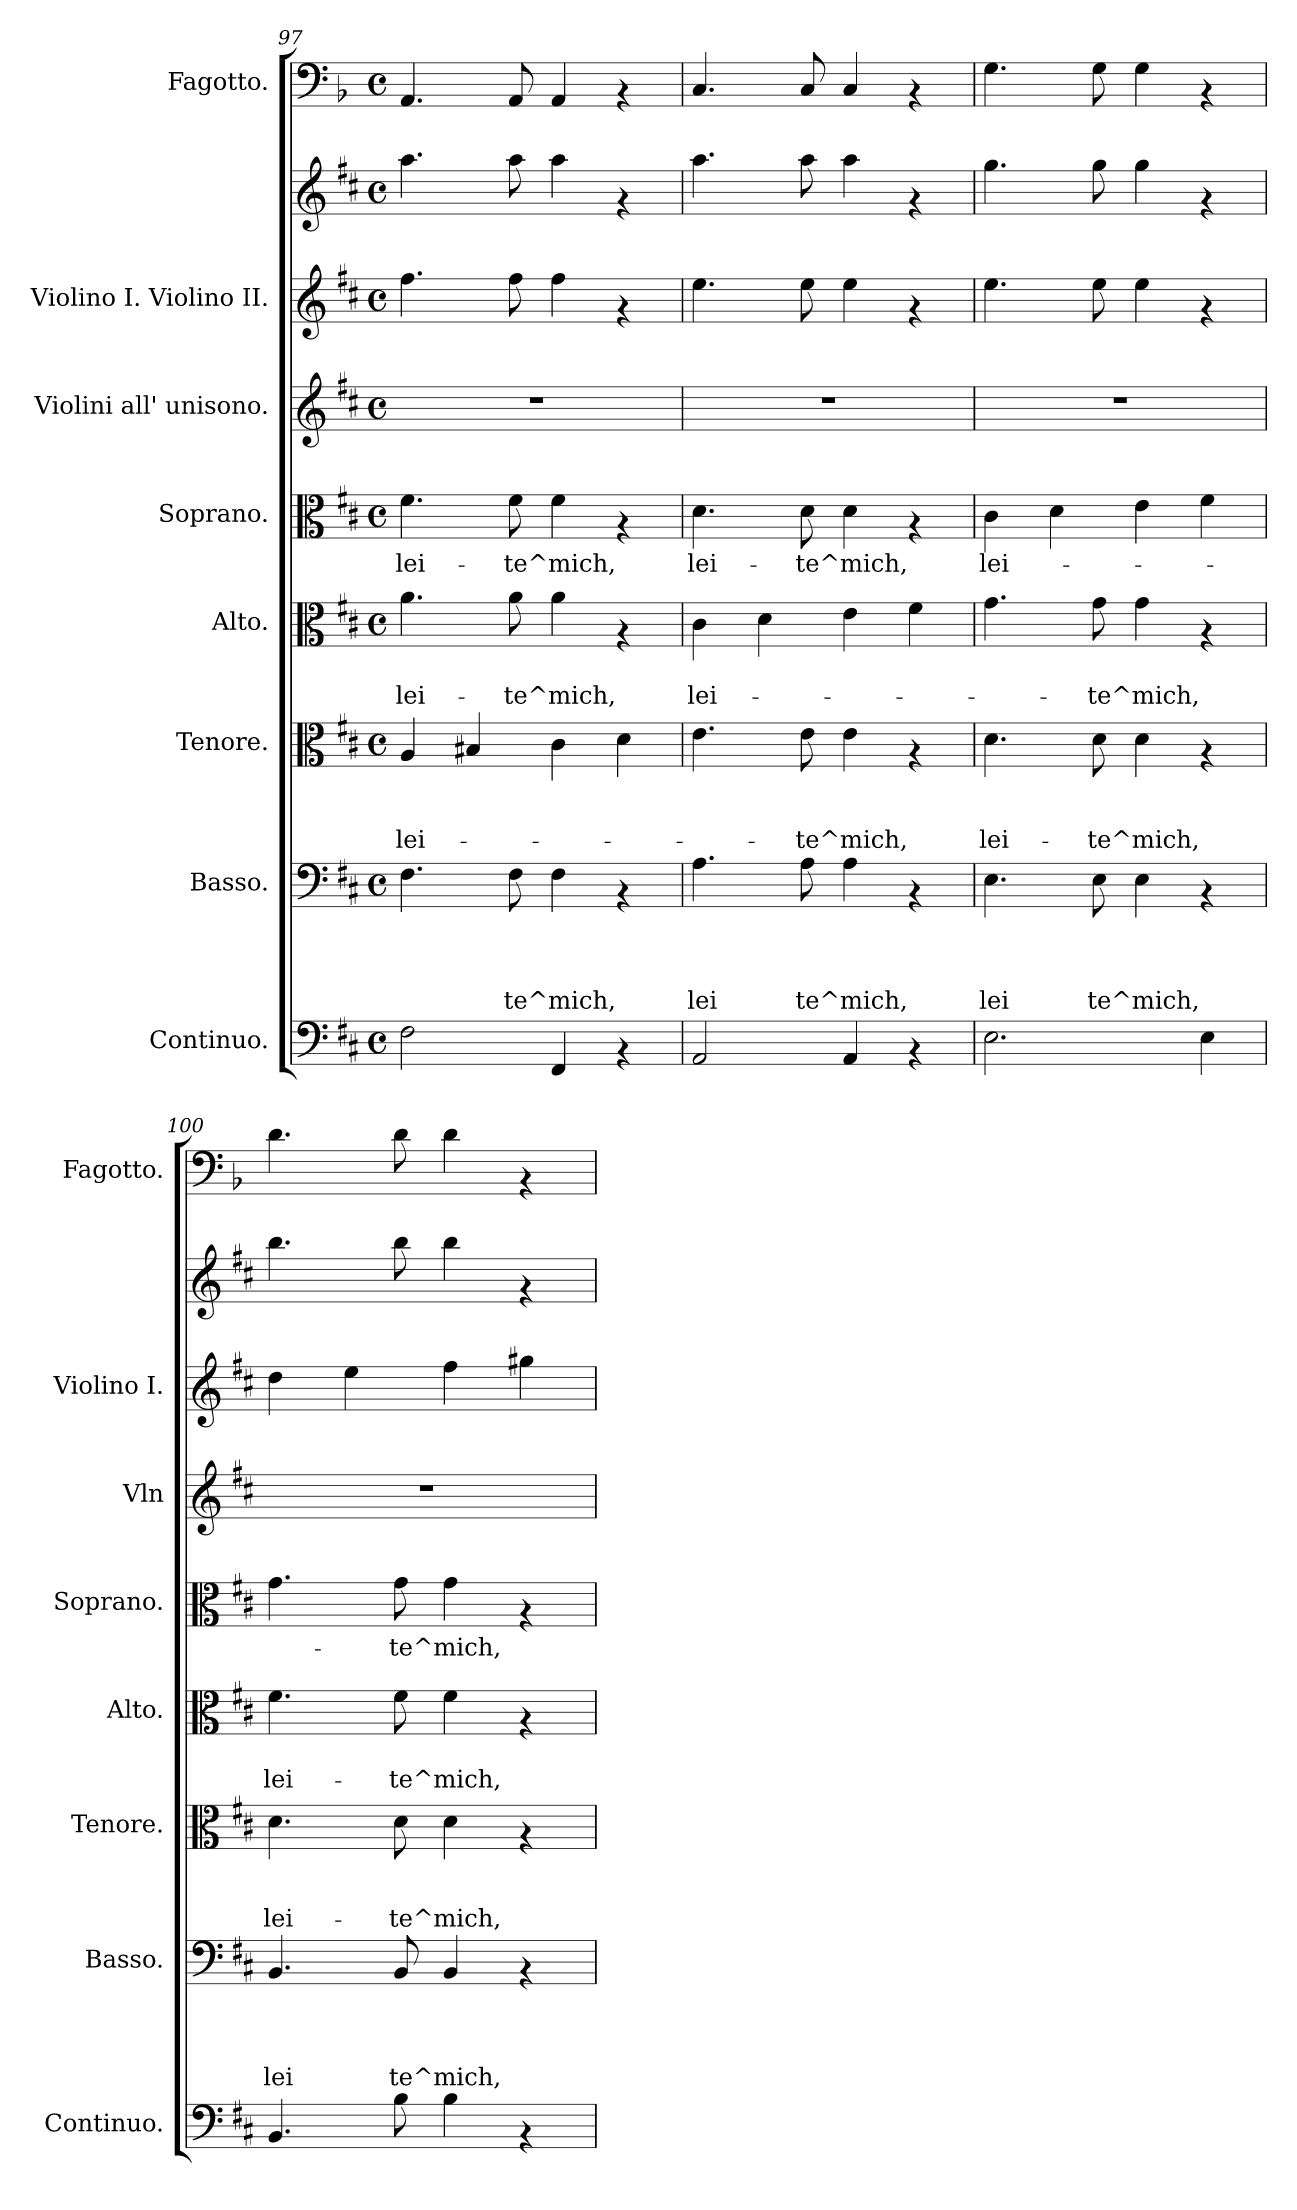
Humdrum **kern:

**kern	**kern	**text	**text	**text	**text	**kern	**text	**text	**text	**kern	**text	**text	**kern	**text	**kern	**kern	**kern	**kern
*part8	*part7	*part7	*part7	*part7	*part7	*part6	*part6	*part6	*part6	*part5	*part5	*part5	*part4	*part4	*part3	*part2	*part2	*part1
*staff9	*staff8	*staff8	*staff8	*staff8	*staff8	*staff7	*staff7	*staff7	*staff7	*staff6	*staff6	*staff6	*staff5	*staff5	*staff4	*staff3	*staff2	*staff1
*I"Continuo.	*I"Basso.	*	*	*	*	*I"Tenore.	*	*	*	*I"Alto.	*	*	*I"Soprano.	*	*I"Violini all' unisono.	*I"Violino I. Violino II.	*	*I"Fagotto.
*I'Continuo.	*I'Basso.	*	*	*	*	*I'Tenore.	*	*	*	*I'Alto.	*	*	*I'Soprano.	*	*I'Vln	*I'Violino I.	*	*I'Fagotto.
*clefF4	*clefF4	*	*	*	*	*clefC3	*	*	*	*clefC3	*	*	*clefC3	*	*clefG2	*clefG2	*clefG2	*clefF4
*	*	*	*	*	*	*	*	*	*	*	*	*	*	*	*	*	*	*ITrd2c3
*k[f#c#]	*k[f#c#]	*	*	*	*	*k[f#c#]	*	*	*	*k[f#c#]	*	*	*k[f#c#]	*	*k[f#c#]	*k[f#c#]	*k[f#c#]	*k[f#c#]
*D:	*D:	*	*	*	*	*D:	*	*	*	*D:	*	*	*D:	*	*D:	*D:	*D:	*D:
*M4/4	*M4/4	*	*	*	*	*M4/4	*	*	*	*M4/4	*	*	*M4/4	*	*M4/4	*M4/4	*M4/4	*M4/4
*met(c)	*met(c)	*	*	*	*	*met(c)	*	*	*	*met(c)	*	*	*met(c)	*	*met(c)	*met(c)	*met(c)	*met(c)
=97	=97	=97	=97	=97	=97	=97	=97	=97	=97	=97	=97	=97	=97	=97	=97	=97	=97	=97
!	!	!	!	!	!	!	!	!	!LO:LY:b	!	!	!LO:LY:b	!	!LO:LY:b	!	!	!	!
2F#\	4.F#\	.	.	.	.	4A/	.	.	lei-	4.a\	.	lei-	4.f#\	lei-	1r	4.ff#\	4.aa\	4.FF#/
.	.	.	.	.	.	4B#X/	.	.	.	.	.	.	.	.	.	.	.	.
!	!	!	!	!	!LO:LY:b	!	!	!	!	!	!	!LO:LY:b	!	!LO:LY:b	!	!	!	!
.	8F#\	.	.	.	te^mich,	.	.	.	.	8a\	.	-te^mich,	8f#\	-te^mich,	.	8ff#\	8aa\	8FF#/
4FF#/	4F#\	.	.	.	.	4c#\	.	.	.	4a\	.	.	4f#\	.	.	4ff#\	4aa\	4FF#/
4rAA	4rAA	.	.	.	.	4d\	.	.	.	4rG	.	.	4rG	.	.	4rf	4rf	4rAA
=98!	=98!	=98!	=98!	=98!	=98!	=98!	=98!	=98!	=98!	=98!	=98!	=98!	=98!	=98!	=98!	=98!	=98!	=98!
!	!	!	!	!	!LO:LY:b	!	!	!	!	!	!	!LO:LY:b	!	!LO:LY:b	!	!	!	!
2AA/	4.A\	.	.	.	lei	4.e\	.	.	.	4c#\	.	lei-	4.d\	lei-	1r	4.ee\	4.aa\	4.AA/
.	.	.	.	.	.	.	.	.	.	4d\	.	.	.	.	.	.	.	.
!	!	!	!	!	!LO:LY:b	!	!	!	!LO:LY:b	!	!	!	!	!LO:LY:b	!	!	!	!
.	8A\	.	.	.	te^mich,	8e\	.	.	-te^mich,	.	.	.	8d\	-te^mich,	.	8ee\	8aa\	8AA/
4AA/	4A\	.	.	.	.	4e\	.	.	.	4e\	.	.	4d\	.	.	4ee\	4aa\	4AA/
4rAA	4rAA	.	.	.	.	4rG	.	.	.	4f#\	.	.	4rG	.	.	4rf	4rf	4rAA
=99!	=99!	=99!	=99!	=99!	=99!	=99!	=99!	=99!	=99!	=99!	=99!	=99!	=99!	=99!	=99!	=99!	=99!	=99!
!	!	!	!	!	!LO:LY:b	!	!	!	!LO:LY:b	!	!	!	!	!LO:LY:b	!	!	!	!
2.E\	4.E\	.	.	.	lei	4.d\	.	.	lei-	4.g\	.	.	4c#\	lei-	1r	4.ee\	4.gg\	4.E\
.	.	.	.	.	.	.	.	.	.	.	.	.	4d\	.	.	.	.	.
!	!	!	!	!	!LO:LY:b	!	!	!	!LO:LY:b	!	!	!LO:LY:b	!	!	!	!	!	!
.	8E\	.	.	.	te^mich,	8d\	.	.	-te^mich,	8g\	.	-te^mich,	.	.	.	8ee\	8gg\	8E\
.	4E\	.	.	.	.	4d\	.	.	.	4g\	.	.	4e\	.	.	4ee\	4gg\	4E\
4E\	4rAA	.	.	.	.	4rG	.	.	.	4rG	.	.	4f#\	.	.	4rf	4rf	4rAA
=100!	=100!	=100!	=100!	=100!	=100!	=100!	=100!	=100!	=100!	=100!	=100!	=100!	=100!	=100!	=100!	=100!	=100!	=100!
!	!	!	!	!	!LO:LY:b	!	!	!	!LO:LY:b	!	!	!LO:LY:b	!	!	!	!	!	!
4.BB/	4.BB/	.	.	.	lei	4.d\	.	.	lei-	4.f#\	.	lei-	4.g\	.	1r	4dd\	4.bb\	4.B\
.	.	.	.	.	.	.	.	.	.	.	.	.	.	.	.	4ee\	.	.
!	!	!	!	!	!LO:LY:b	!	!	!	!LO:LY:b	!	!	!LO:LY:b	!	!LO:LY:b	!	!	!	!
8B\	8BB/	.	.	.	te^mich,	8d\	.	.	-te^mich,	8f#\	.	-te^mich,	8g\	-te^mich,	.	.	8bb\	8B\
4B\	4BB/	.	.	.	.	4d\	.	.	.	4f#\	.	.	4g\	.	.	4ff#\	4bb\	4B\
4rAA	4rAA	.	.	.	.	4rG	.	.	.	4rG	.	.	4rG	.	.	4gg#X\	4rf	4rAA
=!	=!	=!	=!	=!	=!	=!	=!	=!	=!	=!	=!	=!	=!	=!	=!	=!	=!	=!
*-	*-	*-	*-	*-	*-	*-	*-	*-	*-	*-	*-	*-	*-	*-	*-	*-	*-	*-
